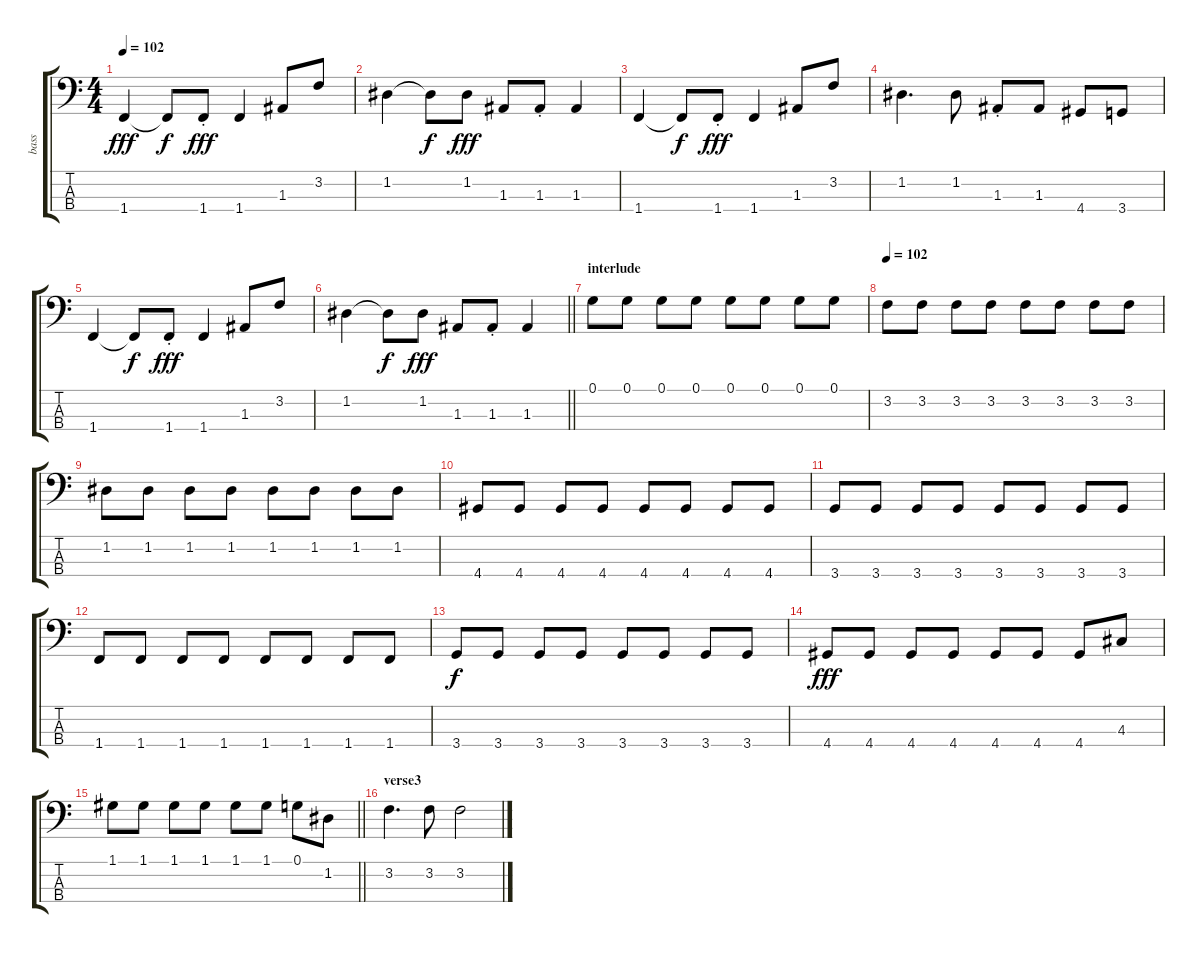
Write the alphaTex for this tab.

\track ("bass" "bass") {instrument fretlessbass}
\staff {score tabs}
\tuning (G2 D2 A1 E1) {hide}
\ts (4 4)
\tempo 102
\clef f4
\ks c
1.4.4{dy fff} 1.4{t}.8{dy f} 1.4{st}.8{dy fff} 1.4.4 1.3.8 3.2.8 |
1.2.4 1.2{t}.8{dy f} 1.2.8{dy fff} 1.3.8 1.3{st}.8 1.3.4 |
1.4.4 1.4{t}.8{dy f} 1.4{st}.8{dy fff} 1.4.4 1.3.8 3.2.8 |
1.2.4{d} 1.2.8 1.3{st}.8 1.3.8 4.4.8 3.4.8 |
1.4.4 1.4{t}.8{dy f} 1.4{st}.8{dy fff} 1.4.4 1.3.8 3.2.8 |
\barLineRight lightlight
1.2.4 1.2{t}.8{dy f} 1.2.8{dy fff} 1.3.8 1.3{st}.8 1.3.4 |
\section ("" "interlude")
0.1.8 0.1.8 0.1.8 0.1.8 0.1.8 0.1.8 0.1.8 0.1.8 |
\tempo 102
3.2.8 3.2.8 3.2.8 3.2.8 3.2.8 3.2.8 3.2.8 3.2.8 |
1.2.8 1.2.8 1.2.8 1.2.8 1.2.8 1.2.8 1.2.8 1.2.8 |
4.4.8 4.4.8 4.4.8 4.4.8 4.4.8 4.4.8 4.4.8 4.4.8 |
3.4.8 3.4.8 3.4.8 3.4.8 3.4.8 3.4.8 3.4.8 3.4.8 |
1.4.8 1.4.8 1.4.8 1.4.8 1.4.8 1.4.8 1.4.8 1.4.8 |
3.4.8{dy f} 3.4.8 3.4.8 3.4.8 3.4.8 3.4.8 3.4.8 3.4.8 |
4.4.8{dy fff} 4.4.8 4.4.8 4.4.8 4.4.8 4.4.8 4.4.8 4.3.8 |
\barLineRight lightlight
1.1.8 1.1.8 1.1.8 1.1.8 1.1.8 1.1.8 0.1.8 1.2.8 |
\section ("" "verse3")
3.2.4{d} 3.2.8 3.2.2
